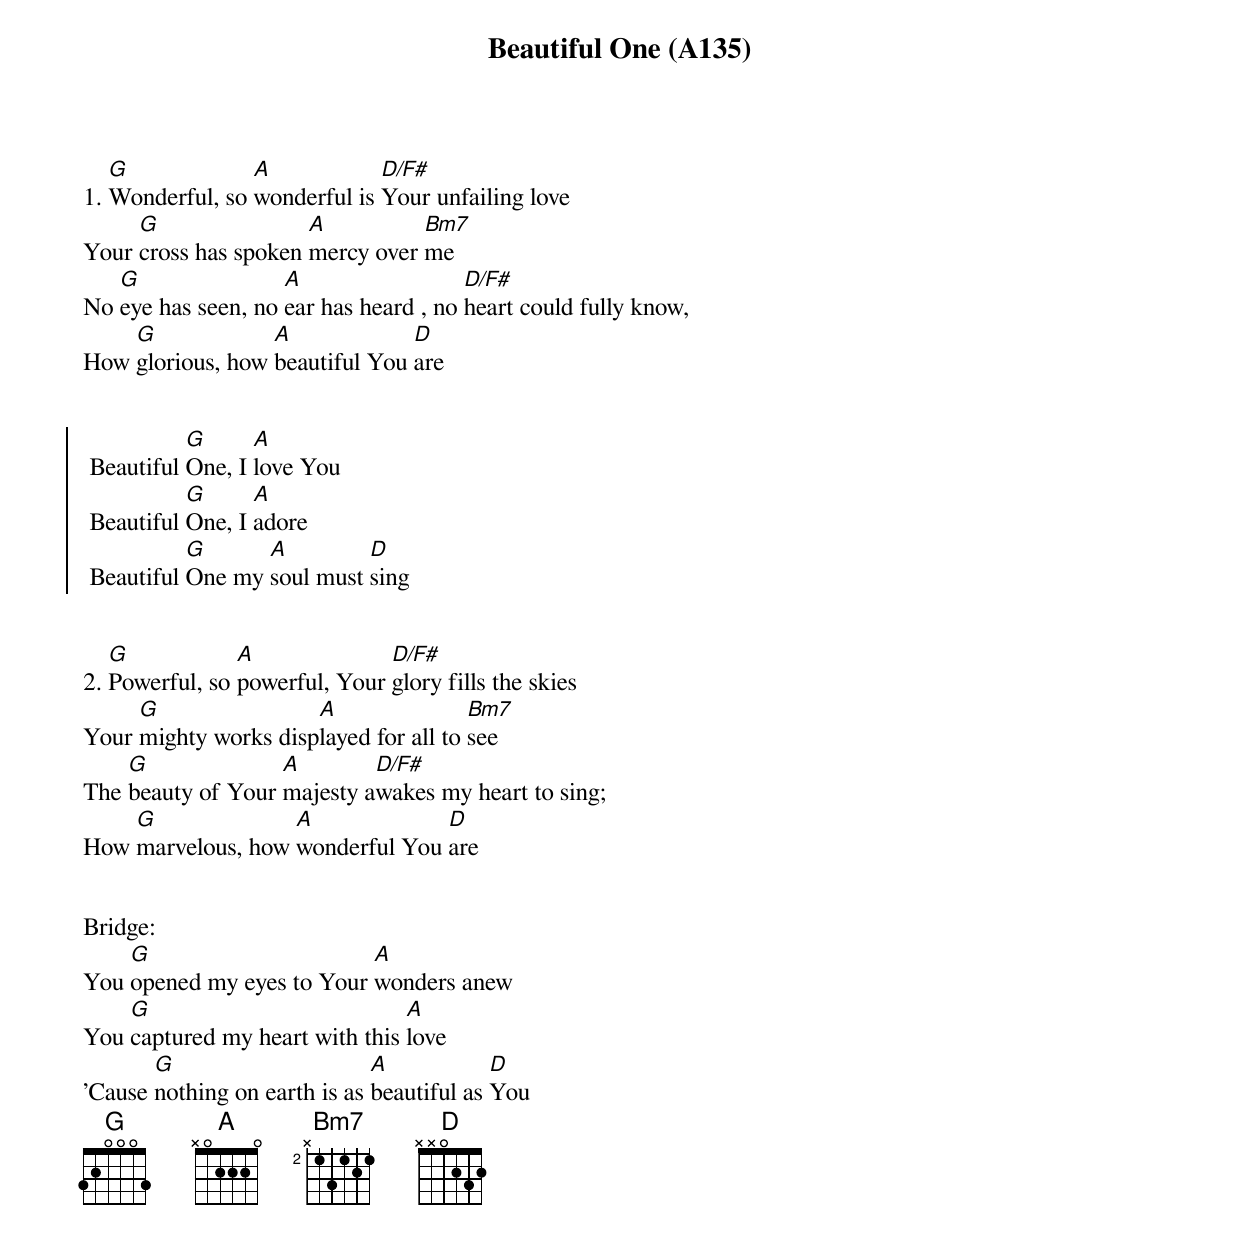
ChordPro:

{title: Beautiful One (A135)}
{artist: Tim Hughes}

1. [G]Wonderful, so [A]wonderful is [D/F#]Your unfailing love
Your [G]cross has spoken [A]mercy over [Bm7]me
No [G]eye has seen, no [A]ear has heard , no [D/F#]heart could fully know,
How [G]glorious, how [A]beautiful You [D]are


{soc}
 Beautiful [G]One, I [A]love You
 Beautiful [G]One, I [A]adore
 Beautiful [G]One my [A]soul must [D]sing
 {eoc}


2. [G]Powerful, so [A]powerful, Your [D/F#]glory fills the skies
Your [G]mighty works disp[A]layed for all to [Bm7]see
The [G]beauty of Your [A]majesty a[D/F#]wakes my heart to sing;
How [G]marvelous, how [A]wonderful You [D]are


Bridge:
You [G]opened my eyes to Your [A]wonders anew
You [G]captured my heart with this [A]love
'Cause [G]nothing on earth is as [A]beautiful as [D]You
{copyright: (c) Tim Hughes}
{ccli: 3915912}
